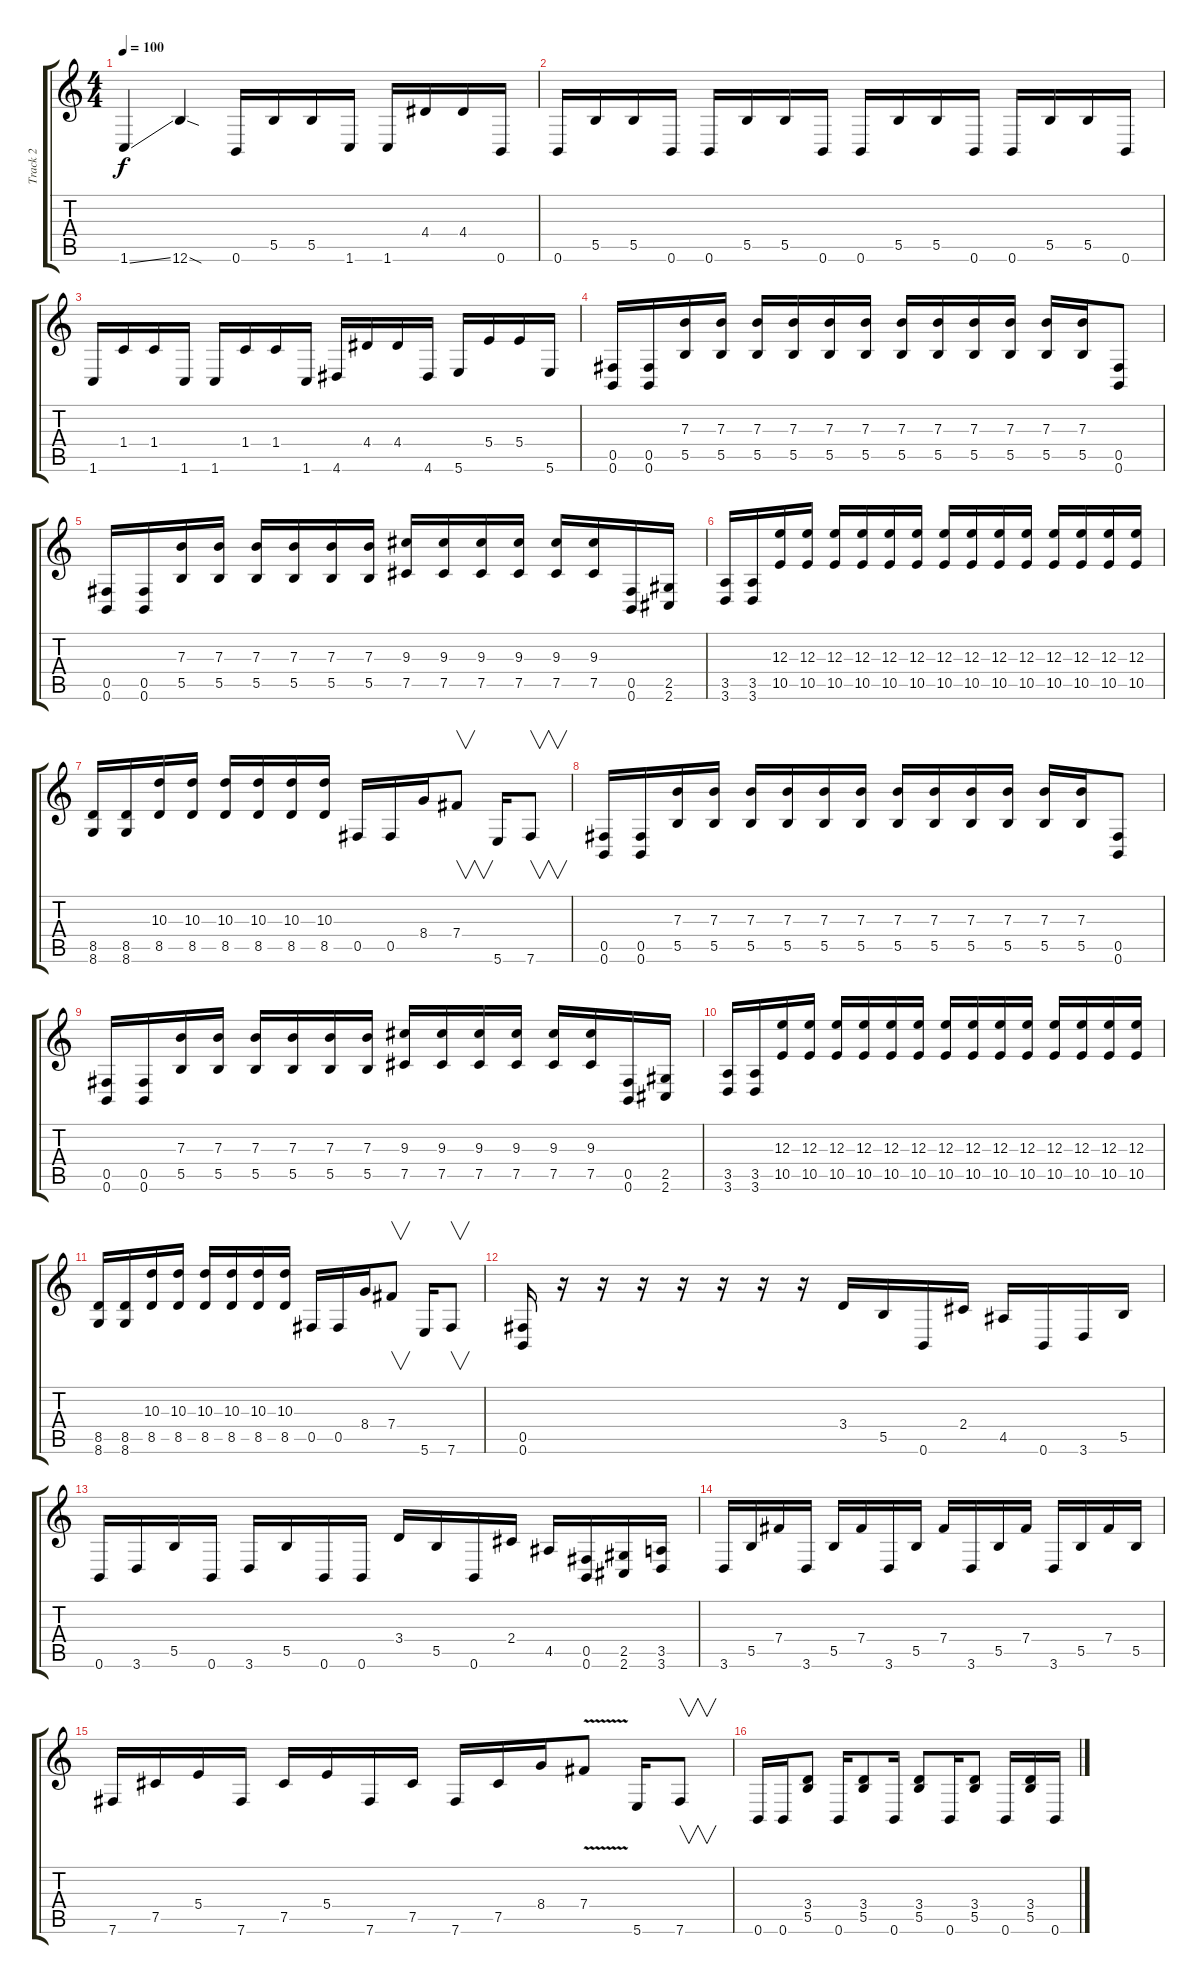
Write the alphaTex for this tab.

\track ("Track 2" "Track 2") {instrument distortionguitar}
\staff {score tabs}
\tuning (Db4 Ab3 E3 B2 Gb2 B1) {hide}
\ts (4 4)
\tempo 100
\clef g2
\ks c
1.6{ss}.4{dy f} 12.6{sod}.4 0.6.16 5.5.16 5.5.16 1.6.16 1.6.16 4.4.16 4.4.16 0.6.16 |
0.6.16 5.5.16 5.5.16 0.6.16 0.6.16 5.5.16 5.5.16 0.6.16 0.6.16 5.5.16 5.5.16 0.6.16 0.6.16 5.5.16 5.5.16 0.6.16 |
1.6.16 1.4.16 1.4.16 1.6.16 1.6.16 1.4.16 1.4.16 1.6.16 4.6.16 4.4.16 4.4.16 4.6.16 5.6.16 5.4.16 5.4.16 5.6.16 |
(0.5 0.6).16 (0.5 0.6).16 (7.3 5.5).16 (7.3 5.5).16 (7.3 5.5).16 (7.3 5.5).16 (7.3 5.5).16 (7.3 5.5).16 (7.3 5.5).16 (7.3 5.5).16 (7.3 5.5).16 (7.3 5.5).16 (7.3 5.5).16 (7.3 5.5).16 (0.5 0.6).8 |
(0.5 0.6).16 (0.5 0.6).16 (7.3 5.5).16 (7.3 5.5).16 (7.3 5.5).16 (7.3 5.5).16 (7.3 5.5).16 (7.3 5.5).16 (9.3 7.5).16 (9.3 7.5).16 (9.3 7.5).16 (9.3 7.5).16 (9.3 7.5).16 (9.3 7.5).16 (0.5 0.6).16 (2.5 2.6).16 |
(3.5 3.6).16 (3.5 3.6).16 (12.3 10.5).16 (12.3 10.5).16 (12.3 10.5).16 (12.3 10.5).16 (12.3 10.5).16 (12.3 10.5).16 (12.3 10.5).16 (12.3 10.5).16 (12.3 10.5).16 (12.3 10.5).16 (12.3 10.5).16 (12.3 10.5).16 (12.3 10.5).16 (12.3 10.5).16 |
(8.5 8.6).16 (8.5 8.6).16 (10.3 8.5).16 (10.3 8.5).16 (10.3 8.5).16 (10.3 8.5).16 (10.3 8.5).16 (10.3 8.5).16 0.5.16 0.5.16 8.4.16 7.4.8{v} 5.6.16 7.6.8{v} |
(0.5 0.6).16 (0.5 0.6).16 (7.3 5.5).16 (7.3 5.5).16 (7.3 5.5).16 (7.3 5.5).16 (7.3 5.5).16 (7.3 5.5).16 (7.3 5.5).16 (7.3 5.5).16 (7.3 5.5).16 (7.3 5.5).16 (7.3 5.5).16 (7.3 5.5).16 (0.5 0.6).8 |
(0.5 0.6).16 (0.5 0.6).16 (7.3 5.5).16 (7.3 5.5).16 (7.3 5.5).16 (7.3 5.5).16 (7.3 5.5).16 (7.3 5.5).16 (9.3 7.5).16 (9.3 7.5).16 (9.3 7.5).16 (9.3 7.5).16 (9.3 7.5).16 (9.3 7.5).16 (0.5 0.6).16 (2.5 2.6).16 |
(3.5 3.6).16 (3.5 3.6).16 (12.3 10.5).16 (12.3 10.5).16 (12.3 10.5).16 (12.3 10.5).16 (12.3 10.5).16 (12.3 10.5).16 (12.3 10.5).16 (12.3 10.5).16 (12.3 10.5).16 (12.3 10.5).16 (12.3 10.5).16 (12.3 10.5).16 (12.3 10.5).16 (12.3 10.5).16 |
(8.5 8.6).16 (8.5 8.6).16 (10.3 8.5).16 (10.3 8.5).16 (10.3 8.5).16 (10.3 8.5).16 (10.3 8.5).16 (10.3 8.5).16 0.5.16 0.5.16 8.4.16 7.4.8{v} 5.6.16 7.6.8{v} |
(0.5 0.6).16 r.16 r.16 r.16 r.16 r.16 r.16 r.16 3.4.16 5.5.16 0.6.16 2.4.16 4.5.16 0.6.16 3.6.16 5.5.16 |
0.6.16 3.6.16 5.5.16 0.6.16 3.6.16 5.5.16 0.6.16 0.6.16 3.4.16 5.5.16 0.6.16 2.4.16 4.5.16 (0.5 0.6).16 (2.5 2.6).16 (3.5 3.6).16 |
3.6.16 5.5.16 7.4.16 3.6.16 5.5.16 7.4.16 3.6.16 5.5.16 7.4.16 3.6.16 5.5.16 7.4.16 3.6.16 5.5.16 7.4.16 5.5.16 |
7.6.16 7.5.16 5.4.16 7.6.16 7.5.16 5.4.16 7.6.16 7.5.16 7.6.16 7.5.16 8.4.16 7.4{v}.8 5.6.16 7.6.8{v} |
0.6.16 0.6.16 (3.4 5.5).8 0.6.16 (3.4 5.5).8 0.6.16 (3.4 5.5).8 0.6.16 (3.4 5.5).8 0.6.16 (3.4 5.5).16 0.6.16
